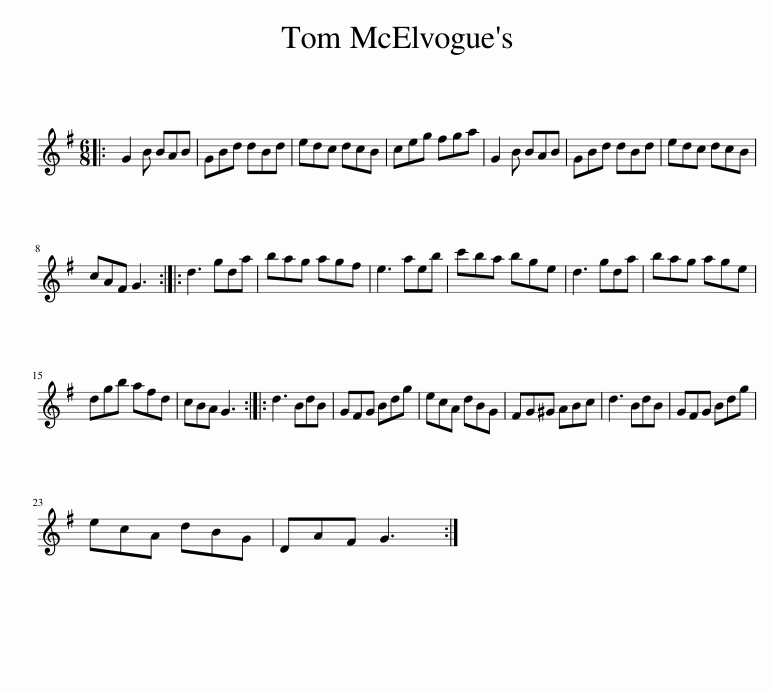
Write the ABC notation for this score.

X:1
L:1/8
M:6/8
I:linebreak $
K:G
V:1 treble
V:1
|: G2 B BAB | GBd dBd | edc dcB | ceg fga | G2 B BAB | %5
 GBd dBd | edc dcB |$ cAF G3 :: d3 gda | bag agf | %10
 e3 aeb | c'ba bge | d3 gda | bag age |$ dgb afd | %15
 cBA G3 :: d3 BdB | GFG Bdg | ecA dBG | FG^G ABc | %20
 d3 BdB | GFG Bdg |$ ecA dBG | DAF G3 :| %24
